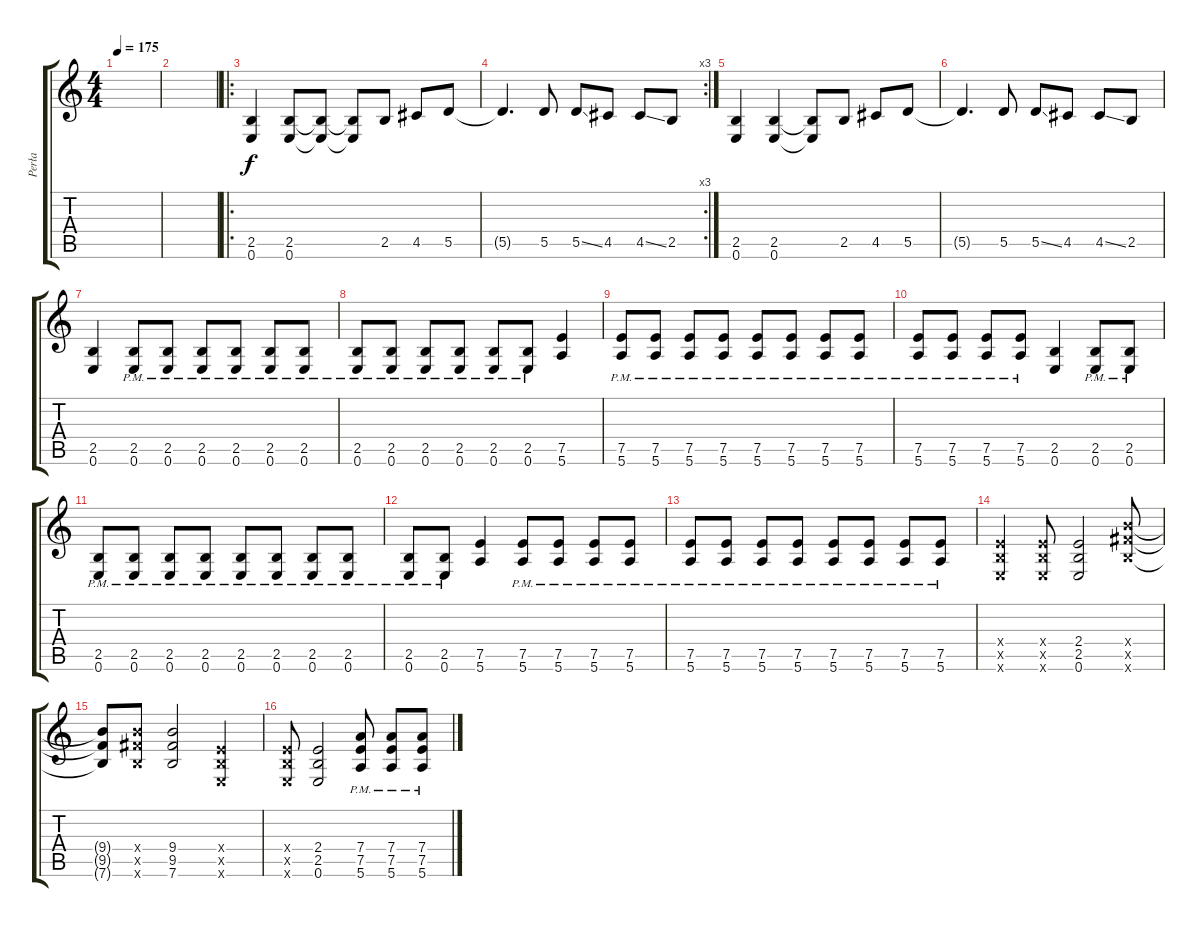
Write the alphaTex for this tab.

\track ("Perła" "Perła") {instrument distortionguitar}
\staff {score tabs}
\tuning (E4 B3 G3 D3 A2 E2) {hide}
\ts (4 4)
\tempo 175
\clef g2
\ks c
|
|
\ro
(2.5 0.6).4 (2.5 0.6).8 (2.5{t} 0.6{t}).8 (2.5{t} 0.6{t}).8 2.5.8 4.5.8 5.5.8 |
\rc 3
5.5{t}.4{d} 5.5.8 5.5{ss}.8 4.5.8 4.5{ss}.8 2.5.8 |
(2.5 0.6).4 (2.5 0.6).4 (2.5{t} 0.6{t}).8 2.5.8 4.5.8 5.5.8 |
5.5{t}.4{d} 5.5.8 5.5{ss}.8 4.5.8 4.5{ss}.8 2.5.8 |
(2.5 0.6).4 (2.5 0.6{pm}).8 (2.5 0.6{pm}).8 (2.5 0.6{pm}).8 (2.5 0.6{pm}).8 (2.5 0.6{pm}).8 (2.5 0.6{pm}).8 |
(2.5{pm} 0.6).8 (2.5{pm} 0.6).8 (2.5{pm} 0.6).8 (2.5{pm} 0.6).8 (2.5{pm} 0.6).8 (2.5{pm} 0.6).8 (7.5 5.6).4 |
(7.5{pm} 5.6{pm}).8 (7.5{pm} 5.6{pm}).8 (7.5{pm} 5.6{pm}).8 (7.5{pm} 5.6{pm}).8 (7.5{pm} 5.6{pm}).8 (7.5{pm} 5.6{pm}).8 (7.5{pm} 5.6{pm}).8 (7.5{pm} 5.6{pm}).8 |
(7.5{pm} 5.6{pm}).8 (7.5{pm} 5.6{pm}).8 (7.5{pm} 5.6{pm}).8 (7.5{pm} 5.6{pm}).8 (2.5 0.6).4 (2.5{pm} 0.6{pm}).8 (2.5{pm} 0.6{pm}).8 |
(2.5{pm} 0.6{pm}).8 (2.5{pm} 0.6{pm}).8 (2.5{pm} 0.6{pm}).8 (2.5{pm} 0.6{pm}).8 (2.5{pm} 0.6{pm}).8 (2.5{pm} 0.6{pm}).8 (2.5{pm} 0.6{pm}).8 (2.5{pm} 0.6{pm}).8 |
(2.5{pm} 0.6{pm}).8 (2.5{pm} 0.6{pm}).8 (7.5 5.6).4 (7.5{pm} 5.6{pm}).8 (7.5{pm} 5.6{pm}).8 (7.5{pm} 5.6{pm}).8 (7.5{pm} 5.6{pm}).8 |
(7.5{pm} 5.6{pm}).8 (7.5{pm} 5.6{pm}).8 (7.5{pm} 5.6{pm}).8 (7.5{pm} 5.6{pm}).8 (7.5{pm} 5.6{pm}).8 (7.5{pm} 5.6{pm}).8 (7.5{pm} 5.6{pm}).8 (7.5{pm} 5.6{pm}).8 |
(2.4{x} 2.5{x} 0.6{x}).4 (2.4{x} 2.5{x} 0.6{x}).8 (2.4 2.5 0.6).2 (9.4{x} 9.5{x} 7.6{x}).8 |
(9.4{t} 9.5{t} 7.6{t}).8 (9.4{x} 9.5{x} 7.6{x}).8 (9.4 9.5 7.6).2 (2.4{x} 2.5{x} 0.6{x}).4 |
(2.4{x} 2.5{x} 0.6{x}).8 (2.4 2.5 0.6).2 (7.4{pm} 7.5{pm} 5.6{pm}).8 (7.4{pm} 7.5{pm} 5.6{pm}).8 (7.4{pm} 7.5{pm} 5.6{pm}).8
